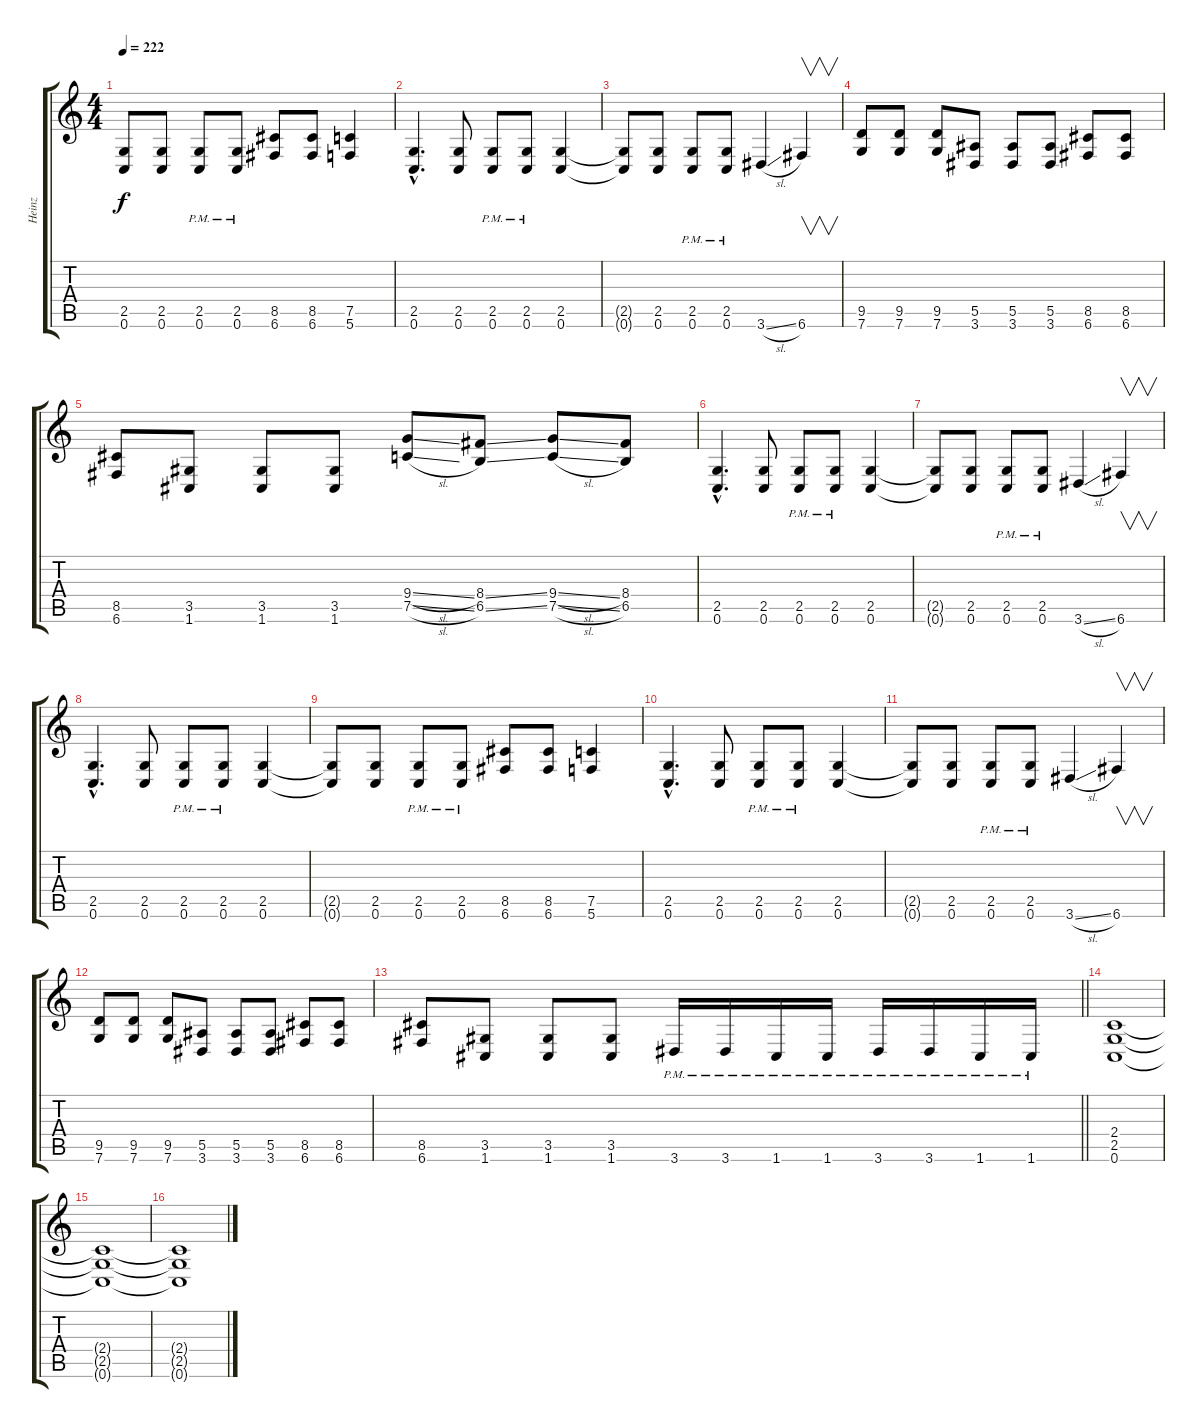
\track ("Heinz" "Heinz") {instrument distortionguitar}
\staff {score tabs}
\tuning (C4 G3 Eb3 Bb2 F2 C2) {hide}
\ts (4 4)
\tempo 222
\clef g2
\ks c
(2.5{t} 0.6{t}).8{dy f} (2.5 0.6).8 (2.5{pm} 0.6{pm}).8 (2.5{pm} 0.6{pm}).8 (8.5 6.6).8 (8.5 6.6).8 (7.5 5.6).4 |
(2.5{hac} 0.6{hac}).4{d} (2.5 0.6).8 (2.5{pm} 0.6{pm}).8 (2.5{pm} 0.6{pm}).8 (2.5 0.6).4 |
(2.5{t} 0.6{t}).8 (2.5 0.6).8 (2.5{pm} 0.6{pm}).8 (2.5{pm} 0.6{pm}).8 3.6{sl}.4 6.6.4{v} |
(9.5 7.6).8 (9.5 7.6).8 (9.5 7.6).8 (5.5 3.6).8 (5.5 3.6).8 (5.5 3.6).8 (8.5 6.6).8 (8.5 6.6).8 |
(8.5 6.6).8 (3.5 1.6).8 (3.5 1.6).8 (3.5 1.6).8 (9.4{sl} 7.5{sl}).8 (8.4{ss} 6.5{ss}).8 (9.4{sl} 7.5{sl}).8 (8.4 6.5).8 |
(2.5{hac} 0.6{hac}).4{d} (2.5 0.6).8 (2.5{pm} 0.6{pm}).8 (2.5{pm} 0.6{pm}).8 (2.5 0.6).4 |
(2.5{t} 0.6{t}).8 (2.5 0.6).8 (2.5{pm} 0.6{pm}).8 (2.5{pm} 0.6{pm}).8 3.6{sl}.4 6.6.4{v} |
(2.5{hac} 0.6{hac}).4{d} (2.5 0.6).8 (2.5{pm} 0.6{pm}).8 (2.5{pm} 0.6{pm}).8 (2.5 0.6).4 |
(2.5{t} 0.6{t}).8 (2.5 0.6).8 (2.5{pm} 0.6{pm}).8 (2.5{pm} 0.6{pm}).8 (8.5 6.6).8 (8.5 6.6).8 (7.5 5.6).4 |
(2.5{hac} 0.6{hac}).4{d} (2.5 0.6).8 (2.5{pm} 0.6{pm}).8 (2.5{pm} 0.6{pm}).8 (2.5 0.6).4 |
(2.5{t} 0.6{t}).8 (2.5 0.6).8 (2.5{pm} 0.6{pm}).8 (2.5{pm} 0.6{pm}).8 3.6{sl}.4 6.6.4{v} |
(9.5 7.6).8 (9.5 7.6).8 (9.5 7.6).8 (5.5 3.6).8 (5.5 3.6).8 (5.5 3.6).8 (8.5 6.6).8 (8.5 6.6).8 |
\barLineRight lightlight
(8.5 6.6).8 (3.5 1.6).8 (3.5 1.6).8 (3.5 1.6).8 3.6{pm}.16 3.6{pm}.16 1.6{pm}.16 1.6{pm}.16 3.6{pm}.16 3.6{pm}.16 1.6{pm}.16 1.6{pm}.16 |
(2.4 2.5 0.6).1 |
(2.4{t} 2.5{t} 0.6{t}).1 |
(2.4{t} 2.5{t} 0.6{t}).1
